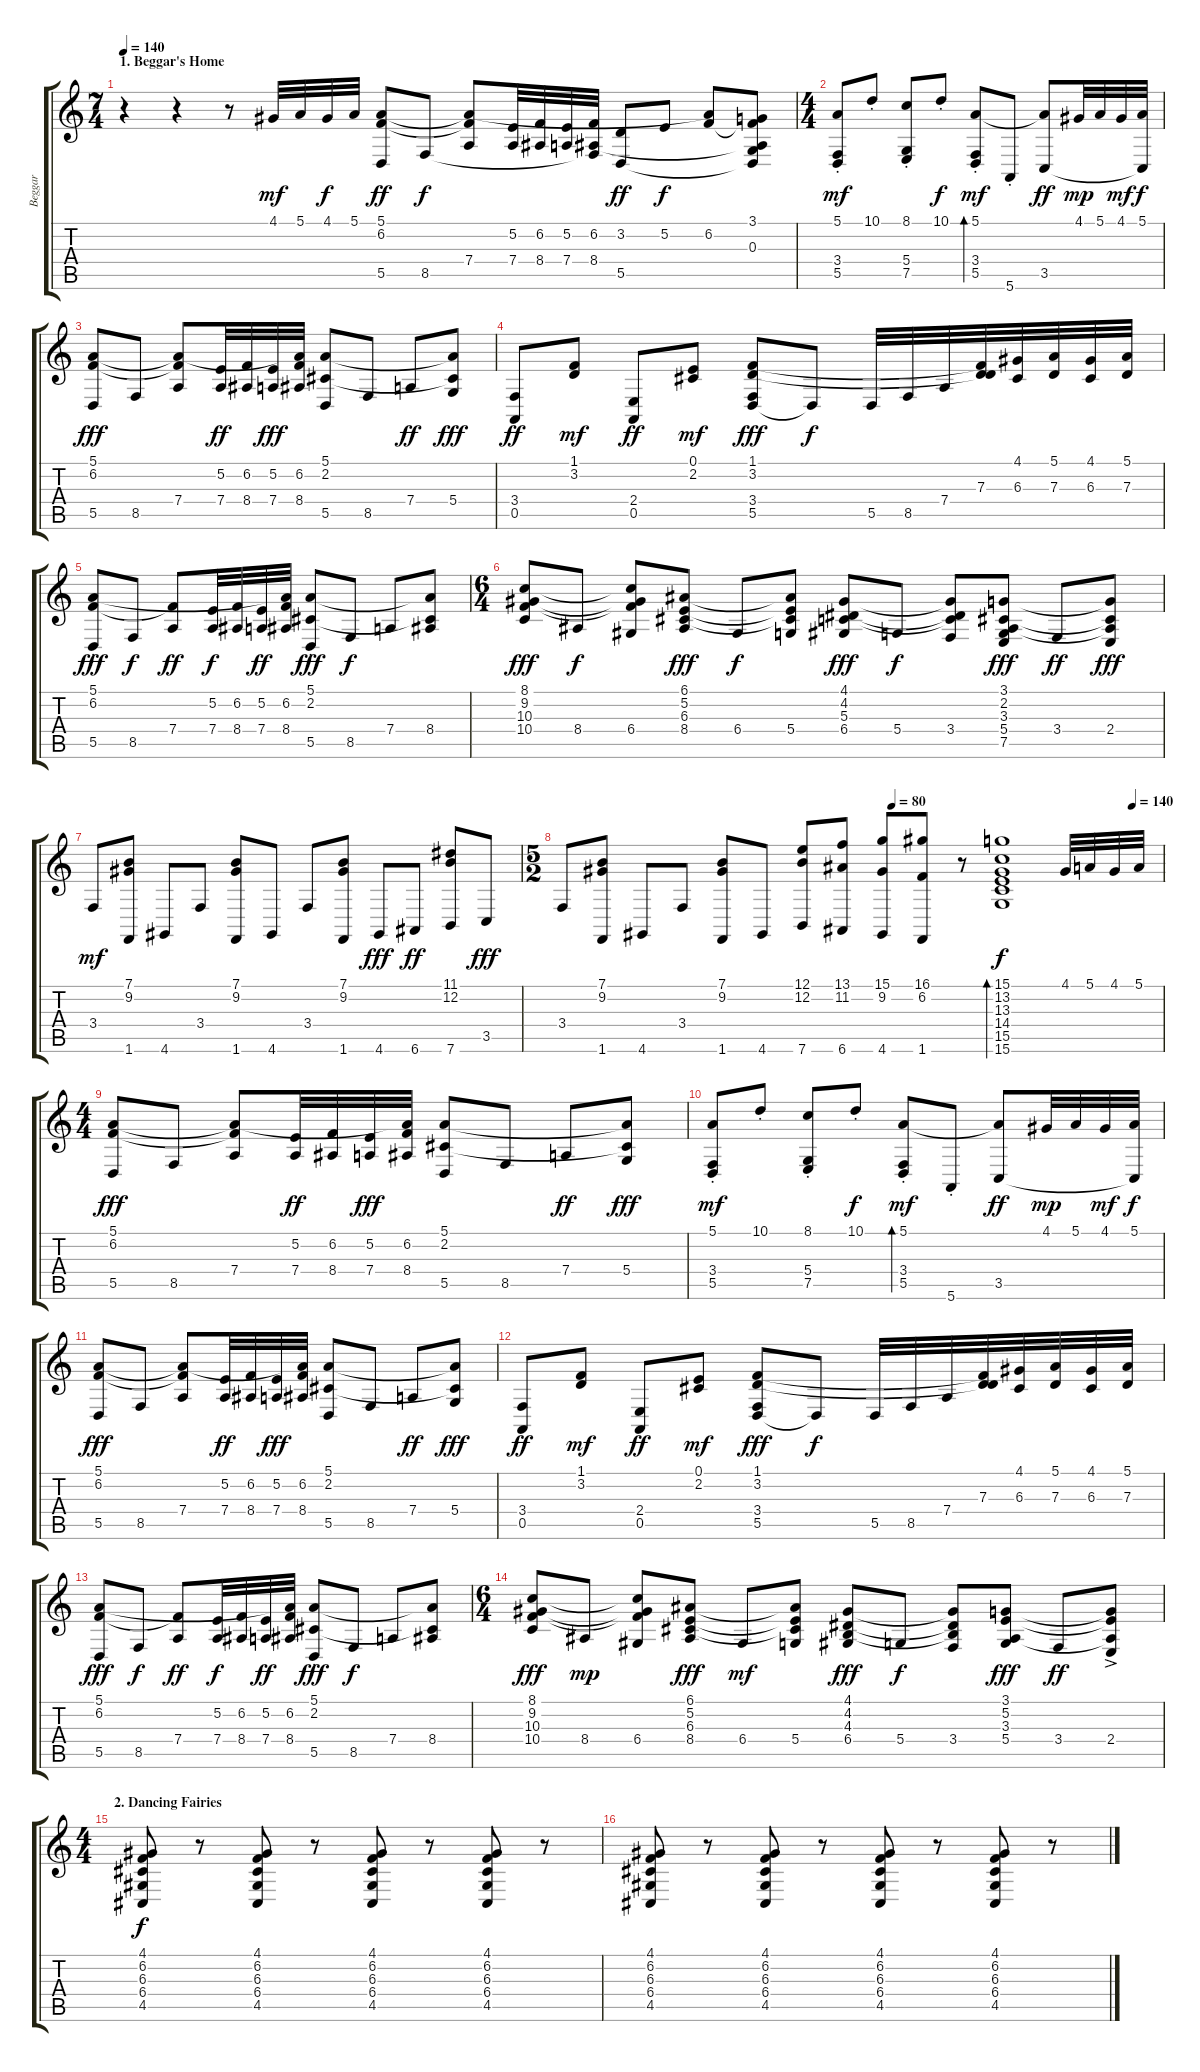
\track ("Beggar" "Beggar") {instrument acousticgrandpiano}
\staff {score tabs}
\tuning (E4 B3 G3 D3 A2 E2) {hide}
\ts (7 4)
\section ("" "1. Beggar's Home")
\tempo 140
\clef g2
\ks c
r.4{dy mf instrument acousticgrandpiano} r.4 r.8 4.1.32 5.1.32 4.1.32{dy f} 5.1.32 (5.1 6.2 5.5).8{dy ff} 8.5.8{dy f} (5.1{t} 6.2{t} 7.4).8 (5.2 7.4).32 (6.2 8.4).32 (5.2 7.4).32 (6.2 8.4 8.5{t}).32 (3.2 5.5).8{dy ff} 5.2.8{dy f} (5.1{t} 6.2).8 (3.1 6.2{t} 0.3 8.4{t} 5.5{t}).8 |
\ts (4 4)
(5.1 3.4{st} 5.5{st}).8{dy mf} 10.1{st}.8 (8.1 5.4{st} 7.5{st}).8 10.1{st}.8{dy f} (5.1 3.4{st} 5.5{st}).8{bd 480 dy mf} 5.6{st}.8 (5.1{t} 3.5).8{dy ff} 4.1.32{dy mp} 5.1.32 4.1.32{dy mf} (5.1 3.5{t}).32{dy f} |
(5.1 6.2 5.5).8{dy fff} 8.5.8 (5.1{t} 6.2{t} 7.4).8 (5.2 7.4).32{dy ff} (6.2 8.4).32 (5.2 7.4).32{dy fff} (5.1{t} 6.2 8.4).32 (5.1 2.2 5.5).8 8.5.8 7.4.8{dy ff} (5.1{t} 2.2{t} 5.4).8{dy fff} |
(3.4 0.5).8{dy ff} (1.1 3.2).8{dy mf} (2.4 0.5).8{dy ff} (0.1 2.2).8{dy mf} (1.1 3.2 3.4 5.5).8{dy fff} 5.5{t}.8{dy f} 5.5.32 8.5.32 7.4.32 (1.1{t} 3.2{t} 7.3).32 (4.1 6.3).32 (5.1 7.3).32 (4.1 6.3).32 (5.1 7.3).32 |
(5.1{st} 6.2{st} 5.5{st}).8{dy fff} 8.5.8{dy f} (6.2{t} 7.4).8{dy ff} (5.2 7.4).32{dy f} (6.2 8.4).32 (5.2 7.4).32{dy ff} (5.1{t} 6.2 8.4).32 (5.1{st} 2.2{st} 5.5{st}).8{dy fff} 8.5.8{dy f} 7.4.8 (5.1{t} 2.2{t} 8.4).8 |
\ts (6 4)
(8.1 9.2 10.3 10.4).8{dy fff} 8.4.8{dy f} (8.1{t} 9.2{t} 10.3{t} 6.4).8 (6.1 5.2 6.3 8.4).8{dy fff} 6.4.8{dy f} (6.1{t} 5.2{t} 6.3{t} 5.4).8 (4.1 4.2 5.3 6.4).8{dy fff} 5.4.8{dy f} (4.1{t} 4.2{t} 5.3{t} 3.4).8 (3.1 2.2 3.3 5.4 7.5).8{dy fff} 3.4.8{dy ff} (3.1{t} 2.2{t} 3.3{t} 2.4).8{dy fff} |
3.4.8{dy mf} (7.1 9.2 1.6).8 4.6.8 3.4.8 (7.1 9.2 1.6).8 4.6.8 3.4.8 (7.1 9.2 1.6).8 4.6.8{dy fff} 6.6.8{dy ff} (11.1 12.2 7.6).8 3.5.8{dy fff} |
\ts (5 2)
\tempo (80 0.55)
\tempo (140 0.95)
3.4.8 (7.1 9.2 1.6).8 4.6.8 3.4.8 (7.1 9.2 1.6).8 4.6.8 (12.1 12.2 7.6).8 (13.1 11.2 6.6).8 (15.1 9.2 4.6).8 (16.1 6.2 1.6).8 r.8 (15.1 13.2 13.3 14.4 15.5 15.6).1{bd 480 dy f} 4.1.32 5.1.32 4.1.32 5.1.32 |
\ts (4 4)
(5.1 6.2 5.5).8{dy fff} 8.5.8 (5.1{t} 6.2{t} 7.4).8 (5.2 7.4).32{dy ff} (6.2 8.4).32 (5.2 7.4).32{dy fff} (5.1{t} 6.2 8.4).32 (5.1 2.2 5.5).8 8.5.8 7.4.8{dy ff} (5.1{t} 2.2{t} 5.4).8{dy fff} |
(5.1 3.4{st} 5.5{st}).8{dy mf} 10.1{st}.8 (8.1 5.4{st} 7.5{st}).8 10.1{st}.8{dy f} (5.1 3.4{st} 5.5{st}).8{bd 480 dy mf} 5.6{st}.8 (5.1{t} 3.5).8{dy ff} 4.1.32{dy mp} 5.1.32 4.1.32{dy mf} (5.1 3.5{t}).32{dy f} |
(5.1 6.2 5.5).8{dy fff} 8.5.8 (5.1{t} 6.2{t} 7.4).8 (5.2 7.4).32{dy ff} (6.2 8.4).32 (5.2 7.4).32{dy fff} (5.1{t} 6.2 8.4).32 (5.1 2.2 5.5).8 8.5.8 7.4.8{dy ff} (5.1{t} 2.2{t} 5.4).8{dy fff} |
(3.4 0.5).8{dy ff} (1.1 3.2).8{dy mf} (2.4 0.5).8{dy ff} (0.1 2.2).8{dy mf} (1.1 3.2 3.4 5.5).8{dy fff} 5.5{t}.8{dy f} 5.5.32 8.5.32 7.4.32 (1.1{t} 3.2{t} 7.3).32 (4.1 6.3).32 (5.1 7.3).32 (4.1 6.3).32 (5.1 7.3).32 |
(5.1{st} 6.2{st} 5.5{st}).8{dy fff} 8.5.8{dy f} (6.2{t} 7.4).8{dy ff} (5.2 7.4).32{dy f} (6.2 8.4).32 (5.2 7.4).32{dy ff} (5.1{t} 6.2 8.4).32 (5.1{st} 2.2{st} 5.5{st}).8{dy fff} 8.5.8{dy f} 7.4.8 (5.1{t} 2.2{t} 8.4).8 |
\ts (6 4)
(8.1 9.2 10.3 10.4).8{dy fff} 8.4.8{dy mp} (8.1{t} 9.2{t} 10.3{t} 6.4).8 (6.1 5.2 6.3 8.4).8{dy fff} 6.4.8{dy mf} (6.1{t} 5.2{t} 6.3{t} 5.4).8 (4.1 4.2 4.3 6.4).8{dy fff} 5.4.8{dy f} (4.1{t} 4.2{t} 4.3{t} 3.4).8 (3.1 5.2 3.3 5.4).8{dy fff} 3.4.8{dy ff} (3.1{t} 5.2{t} 3.3{t} 2.4{ac}).8 |
\ts (4 4)
\section ("" "2. Dancing Fairies")
(4.1 6.2 6.3 6.4 4.5).8{dy f} r.8 (4.1 6.2 6.3 6.4 4.5).8 r.8 (4.1 6.2 6.3 6.4 4.5).8 r.8 (4.1 6.2 6.3 6.4 4.5).8 r.8 |
(4.1 6.2 6.3 6.4 4.5).8 r.8 (4.1 6.2 6.3 6.4 4.5).8 r.8 (4.1 6.2 6.3 6.4 4.5).8 r.8 (4.1 6.2 6.3 6.4 4.5).8 r.8
